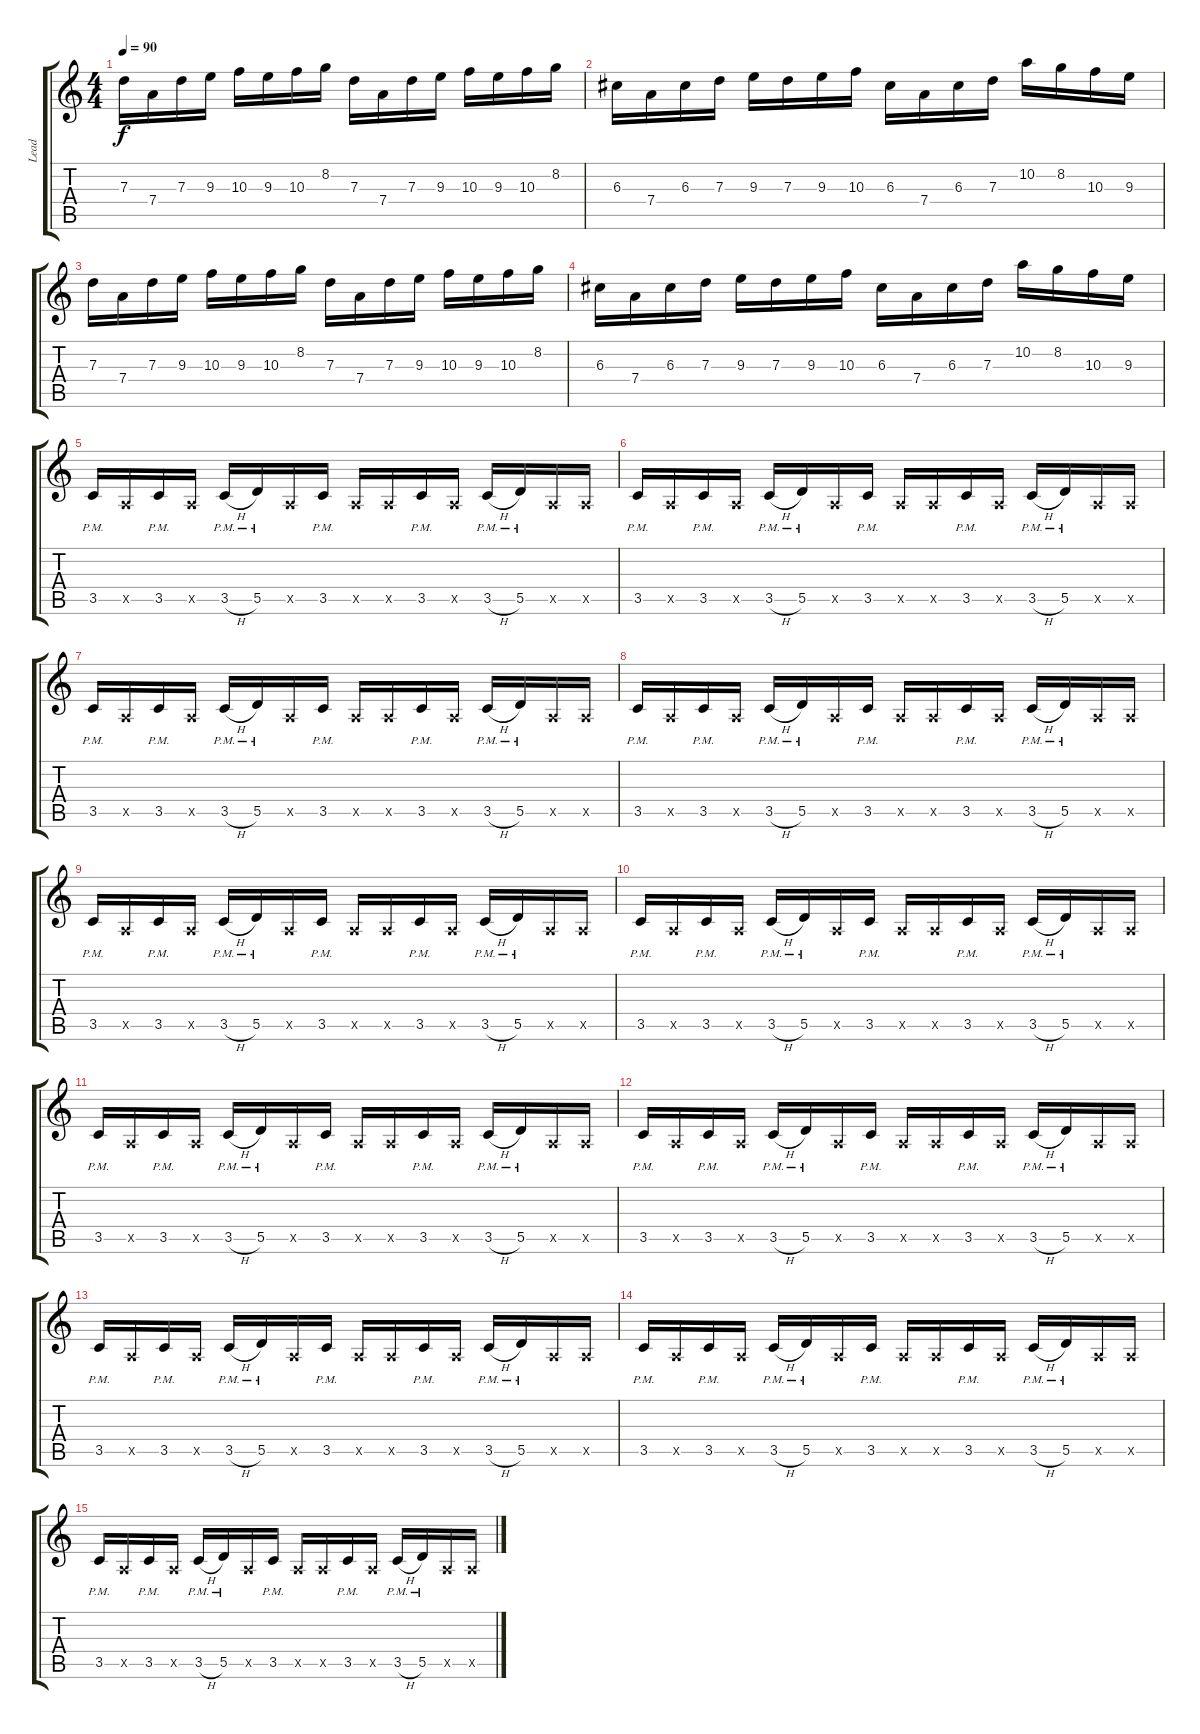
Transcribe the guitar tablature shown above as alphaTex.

\track ("Lead" "Lead") {instrument distortionguitar}
\staff {score tabs}
\tuning (E4 B3 G3 D3 A2 D2) {hide}
\ts (4 4)
\tempo 90
\clef g2
\ks c
7.3.16{dy f} 7.4.16 7.3.16 9.3.16 10.3.16 9.3.16 10.3.16 8.2.16 7.3.16 7.4.16 7.3.16 9.3.16 10.3.16 9.3.16 10.3.16 8.2.16 |
6.3.16 7.4.16 6.3.16 7.3.16 9.3.16 7.3.16 9.3.16 10.3.16 6.3.16 7.4.16 6.3.16 7.3.16 10.2.16 8.2.16 10.3.16 9.3.16 |
7.3.16 7.4.16 7.3.16 9.3.16 10.3.16 9.3.16 10.3.16 8.2.16 7.3.16 7.4.16 7.3.16 9.3.16 10.3.16 9.3.16 10.3.16 8.2.16 |
6.3.16 7.4.16 6.3.16 7.3.16 9.3.16 7.3.16 9.3.16 10.3.16 6.3.16 7.4.16 6.3.16 7.3.16 10.2.16 8.2.16 10.3.16 9.3.16 |
3.5{pm}.16 0.5{x}.16 3.5{pm}.16 0.5{x}.16 3.5{h pm}.16 5.5{pm}.16 0.5{x}.16 3.5{pm}.16 0.5{x}.16 0.5{x}.16 3.5{pm}.16 0.5{x}.16 3.5{h pm}.16 5.5{pm}.16 0.5{x}.16 0.5{x}.16 |
3.5{pm}.16 0.5{x}.16 3.5{pm}.16 0.5{x}.16 3.5{h pm}.16 5.5{pm}.16 0.5{x}.16 3.5{pm}.16 0.5{x}.16 0.5{x}.16 3.5{pm}.16 0.5{x}.16 3.5{h pm}.16 5.5{pm}.16 0.5{x}.16 0.5{x}.16 |
3.5{pm}.16 0.5{x}.16 3.5{pm}.16 0.5{x}.16 3.5{h pm}.16 5.5{pm}.16 0.5{x}.16 3.5{pm}.16 0.5{x}.16 0.5{x}.16 3.5{pm}.16 0.5{x}.16 3.5{h pm}.16 5.5{pm}.16 0.5{x}.16 0.5{x}.16 |
3.5{pm}.16 0.5{x}.16 3.5{pm}.16 0.5{x}.16 3.5{h pm}.16 5.5{pm}.16 0.5{x}.16 3.5{pm}.16 0.5{x}.16 0.5{x}.16 3.5{pm}.16 0.5{x}.16 3.5{h pm}.16 5.5{pm}.16 0.5{x}.16 0.5{x}.16 |
3.5{pm}.16 0.5{x}.16 3.5{pm}.16 0.5{x}.16 3.5{h pm}.16 5.5{pm}.16 0.5{x}.16 3.5{pm}.16 0.5{x}.16 0.5{x}.16 3.5{pm}.16 0.5{x}.16 3.5{h pm}.16 5.5{pm}.16 0.5{x}.16 0.5{x}.16 |
3.5{pm}.16 0.5{x}.16 3.5{pm}.16 0.5{x}.16 3.5{h pm}.16 5.5{pm}.16 0.5{x}.16 3.5{pm}.16 0.5{x}.16 0.5{x}.16 3.5{pm}.16 0.5{x}.16 3.5{h pm}.16 5.5{pm}.16 0.5{x}.16 0.5{x}.16 |
3.5{pm}.16 0.5{x}.16 3.5{pm}.16 0.5{x}.16 3.5{h pm}.16 5.5{pm}.16 0.5{x}.16 3.5{pm}.16 0.5{x}.16 0.5{x}.16 3.5{pm}.16 0.5{x}.16 3.5{h pm}.16 5.5{pm}.16 0.5{x}.16 0.5{x}.16 |
3.5{pm}.16 0.5{x}.16 3.5{pm}.16 0.5{x}.16 3.5{h pm}.16 5.5{pm}.16 0.5{x}.16 3.5{pm}.16 0.5{x}.16 0.5{x}.16 3.5{pm}.16 0.5{x}.16 3.5{h pm}.16 5.5{pm}.16 0.5{x}.16 0.5{x}.16 |
3.5{pm}.16 0.5{x}.16 3.5{pm}.16 0.5{x}.16 3.5{h pm}.16 5.5{pm}.16 0.5{x}.16 3.5{pm}.16 0.5{x}.16 0.5{x}.16 3.5{pm}.16 0.5{x}.16 3.5{h pm}.16 5.5{pm}.16 0.5{x}.16 0.5{x}.16 |
3.5{pm}.16 0.5{x}.16 3.5{pm}.16 0.5{x}.16 3.5{h pm}.16 5.5{pm}.16 0.5{x}.16 3.5{pm}.16 0.5{x}.16 0.5{x}.16 3.5{pm}.16 0.5{x}.16 3.5{h pm}.16 5.5{pm}.16 0.5{x}.16 0.5{x}.16 |
3.5{pm}.16 0.5{x}.16 3.5{pm}.16 0.5{x}.16 3.5{h pm}.16 5.5{pm}.16 0.5{x}.16 3.5{pm}.16 0.5{x}.16 0.5{x}.16 3.5{pm}.16 0.5{x}.16 3.5{h pm}.16 5.5{pm}.16 0.5{x}.16 0.5{x}.16
